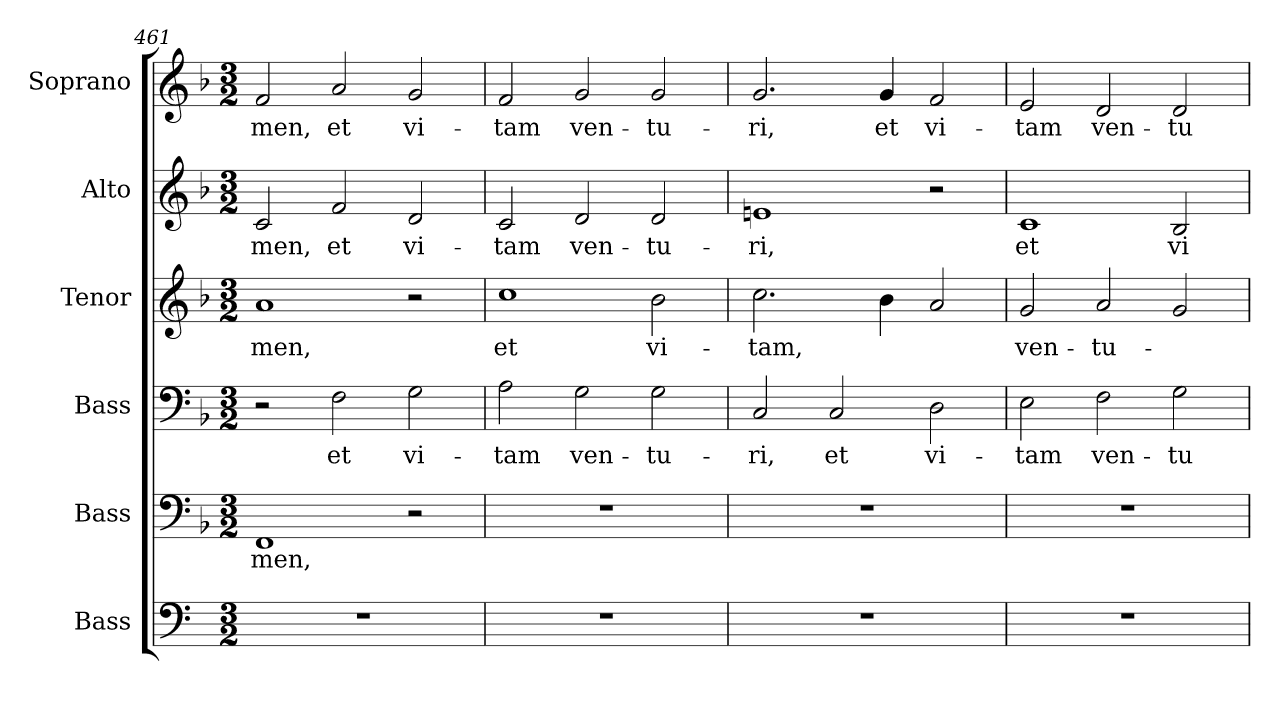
**kern	**kern	**text	**kern	**text	**kern	**text	**kern	**text	**kern	**text
*part6	*part5	*part5	*part4	*part4	*part3	*part3	*part2	*part2	*part1	*part1
*staff6	*staff5	*staff5	*staff4	*staff4	*staff3	*staff3	*staff2	*staff2	*staff1	*staff1
*I"Bass	*I"Bass	*	*I"Bass	*	*I"Tenor	*	*I"Alto	*	*I"Soprano	*
*I'B.	*I'B.	*	*I'B.	*	*I'T.	*	*I'A.	*	*I'S.	*
*clefF4	*clefF4	*	*clefF4	*	*clefG2	*	*clefG2	*	*clefG2	*
*	*	*	*	*	*ITrd7c12	*	*ITrd7c12	*	*	*
*k[]	*k[b-]	*	*k[b-]	*	*k[b-]	*	*k[b-]	*	*k[b-]	*
*C:	*F:	*	*F:	*	*F:	*	*F:	*	*F:	*
*M3/2	*M3/2	*	*M3/2	*	*M3/2	*	*M3/2	*	*M3/2	*
=461	=461	=461	=461	=461	=461	=461	=461	=461	=461	=461
!LO:N:vis=1	!	!	!	!	!	!	!	!	!	!
!	!	!LO:LY:b:color=#000000	!	!	!	!	!	!	!	!
!	!	!	!	!	!	!LO:LY:b:color=#000000	!	!	!	!
!	!	!	!	!	!	!	!	!LO:LY:b:color=#000000	!	!
!	!	!	!	!	!	!	!	!	!	!LO:LY:b:color=#000000
1.r	1FFi	-men,	2r	.	1Ai	-men,	2Ci/	-men,	2fi/	-men,
!	!	!	!	!LO:LY:b:color=#000000	!	!	!	!	!	!
!	!	!	!	!	!	!	!	!LO:LY:b:color=#000000	!	!
!	!	!	!	!	!	!	!	!	!	!LO:LY:b:color=#000000
.	.	.	2Fi\	et	.	.	2Fi/	et	2ai/	et
!	!	!	!	!LO:LY:b:color=#000000	!	!	!	!	!	!
!	!	!	!	!	!	!	!	!LO:LY:b:color=#000000	!	!
!	!	!	!	!	!	!	!	!	!	!LO:LY:b:color=#000000
.	2r	.	2Gi\	vi-	2r	.	2Di/	vi-	2gi/	vi-
=462	=462	=462	=462	=462	=462	=462	=462	=462	=462	=462
!LO:N:vis=1	!LO:N:vis=1	!	!	!	!	!	!	!	!	!
!	!	!	!	!LO:LY:b:color=#000000	!	!	!	!	!	!
!	!	!	!	!	!	!LO:LY:b:color=#000000	!	!	!	!
!	!	!	!	!	!	!	!	!LO:LY:b:color=#000000	!	!
!	!	!	!	!	!	!	!	!	!	!LO:LY:b:color=#000000
1.r	1.r	.	2Ai\	-tam	1ci	et	2Ci/	-tam	2fi/	-tam
!	!	!	!	!LO:LY:b:color=#000000	!	!	!	!	!	!
!	!	!	!	!	!	!	!	!LO:LY:b:color=#000000	!	!
!	!	!	!	!	!	!	!	!	!	!LO:LY:b:color=#000000
.	.	.	2Gi\	ven-	.	.	2Di/	ven-	2gi/	ven-
!	!	!	!	!LO:LY:b:color=#000000	!	!	!	!	!	!
!	!	!	!	!	!	!LO:LY:b:color=#000000	!	!	!	!
!	!	!	!	!	!	!	!	!LO:LY:b:color=#000000	!	!
!	!	!	!	!	!	!	!	!	!	!LO:LY:b:color=#000000
.	.	.	2Gi\	-tu-	2B-i\	vi-	2Di/	-tu-	2gi/	-tu-
!!LO:LB:g=z
=463	=463	=463	=463	=463	=463	=463	=463	=463	=463	=463
!LO:N:vis=1	!LO:N:vis=1	!	!	!	!	!	!	!	!	!
!	!	!	!	!LO:LY:b:color=#000000	!	!	!	!	!	!
!	!	!	!	!	!	!LO:LY:b:color=#000000	!	!	!	!
!	!	!	!	!	!	!	!	!LO:LY:b:color=#000000	!	!
!	!	!	!	!	!	!	!	!	!	!LO:LY:b:color=#000000
1.r	1.r	.	2Ci/	-ri,	2.ci\	-tam,	1Eni	-ri,	2.gi/	-ri,
!	!	!	!	!LO:LY:b:color=#000000	!	!	!	!	!	!
.	.	.	2Ci/	et	.	.	.	.	.	.
!	!	!	!	!	!	!	!	!	!	!LO:LY:b:color=#000000
.	.	.	.	.	4B-i\	.	.	.	4gi/	et
!	!	!	!	!LO:LY:b:color=#000000	!	!	!	!	!	!
!	!	!	!	!	!	!	!	!	!	!LO:LY:b:color=#000000
.	.	.	2Di\	vi-	2Ai/	.	2r	.	2fi/	vi-
=464	=464	=464	=464	=464	=464	=464	=464	=464	=464	=464
!LO:N:vis=1	!LO:N:vis=1	!	!	!	!	!	!	!	!	!
!	!	!	!	!LO:LY:b:color=#000000	!	!	!	!	!	!
!	!	!	!	!	!	!LO:LY:b:color=#000000	!	!	!	!
!	!	!	!	!	!	!	!	!LO:LY:b:color=#000000	!	!
!	!	!	!	!	!	!	!	!	!	!LO:LY:b:color=#000000
1.r	1.r	.	2Ei\	-tam	2Gi/	ven-	1Ci	et	2ei/	-tam
!	!	!	!	!LO:LY:b:color=#000000	!	!	!	!	!	!
!	!	!	!	!	!	!LO:LY:b:color=#000000	!	!	!	!
!	!	!	!	!	!	!	!	!	!	!LO:LY:b:color=#000000
.	.	.	2Fi\	ven-	2Ai/	-tu-	.	.	2di/	ven-
!	!	!	!	!LO:LY:b:color=#000000	!	!	!	!	!	!
!	!	!	!	!	!	!	!	!LO:LY:b:color=#000000	!	!
!	!	!	!	!	!	!	!	!	!	!LO:LY:b:color=#000000
.	.	.	2Gi\	-tu-	2Gi/	.	2BB-i/	vi-	2di/	-tu-
=	=	=	=	=	=	=	=	=	=	=
*-	*-	*-	*-	*-	*-	*-	*-	*-	*-	*-
